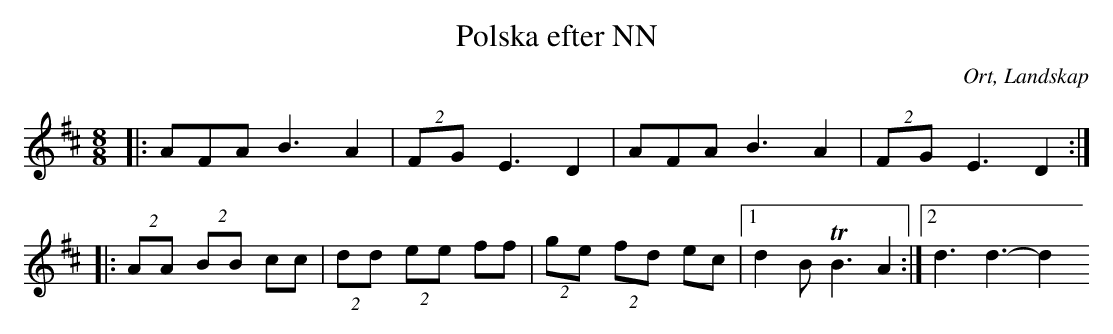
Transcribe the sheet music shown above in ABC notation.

X:1
T:Polska efter NN
O:Ort, Landskap
M:8/8
L:1/8
K:D
|: AFA B3 A2 | (2:3:2FG E3 D2 | AFA B3 A2 | (2:3:2FG E3 D2:|
|: (2:3:2AA (2:3:2BB  cc | (2:3:2dd (2:3:2ee ff | (2:3:2ge (2:3:2fd ec |1 d2B TB3 A2 :|2 d3 d3-d2
